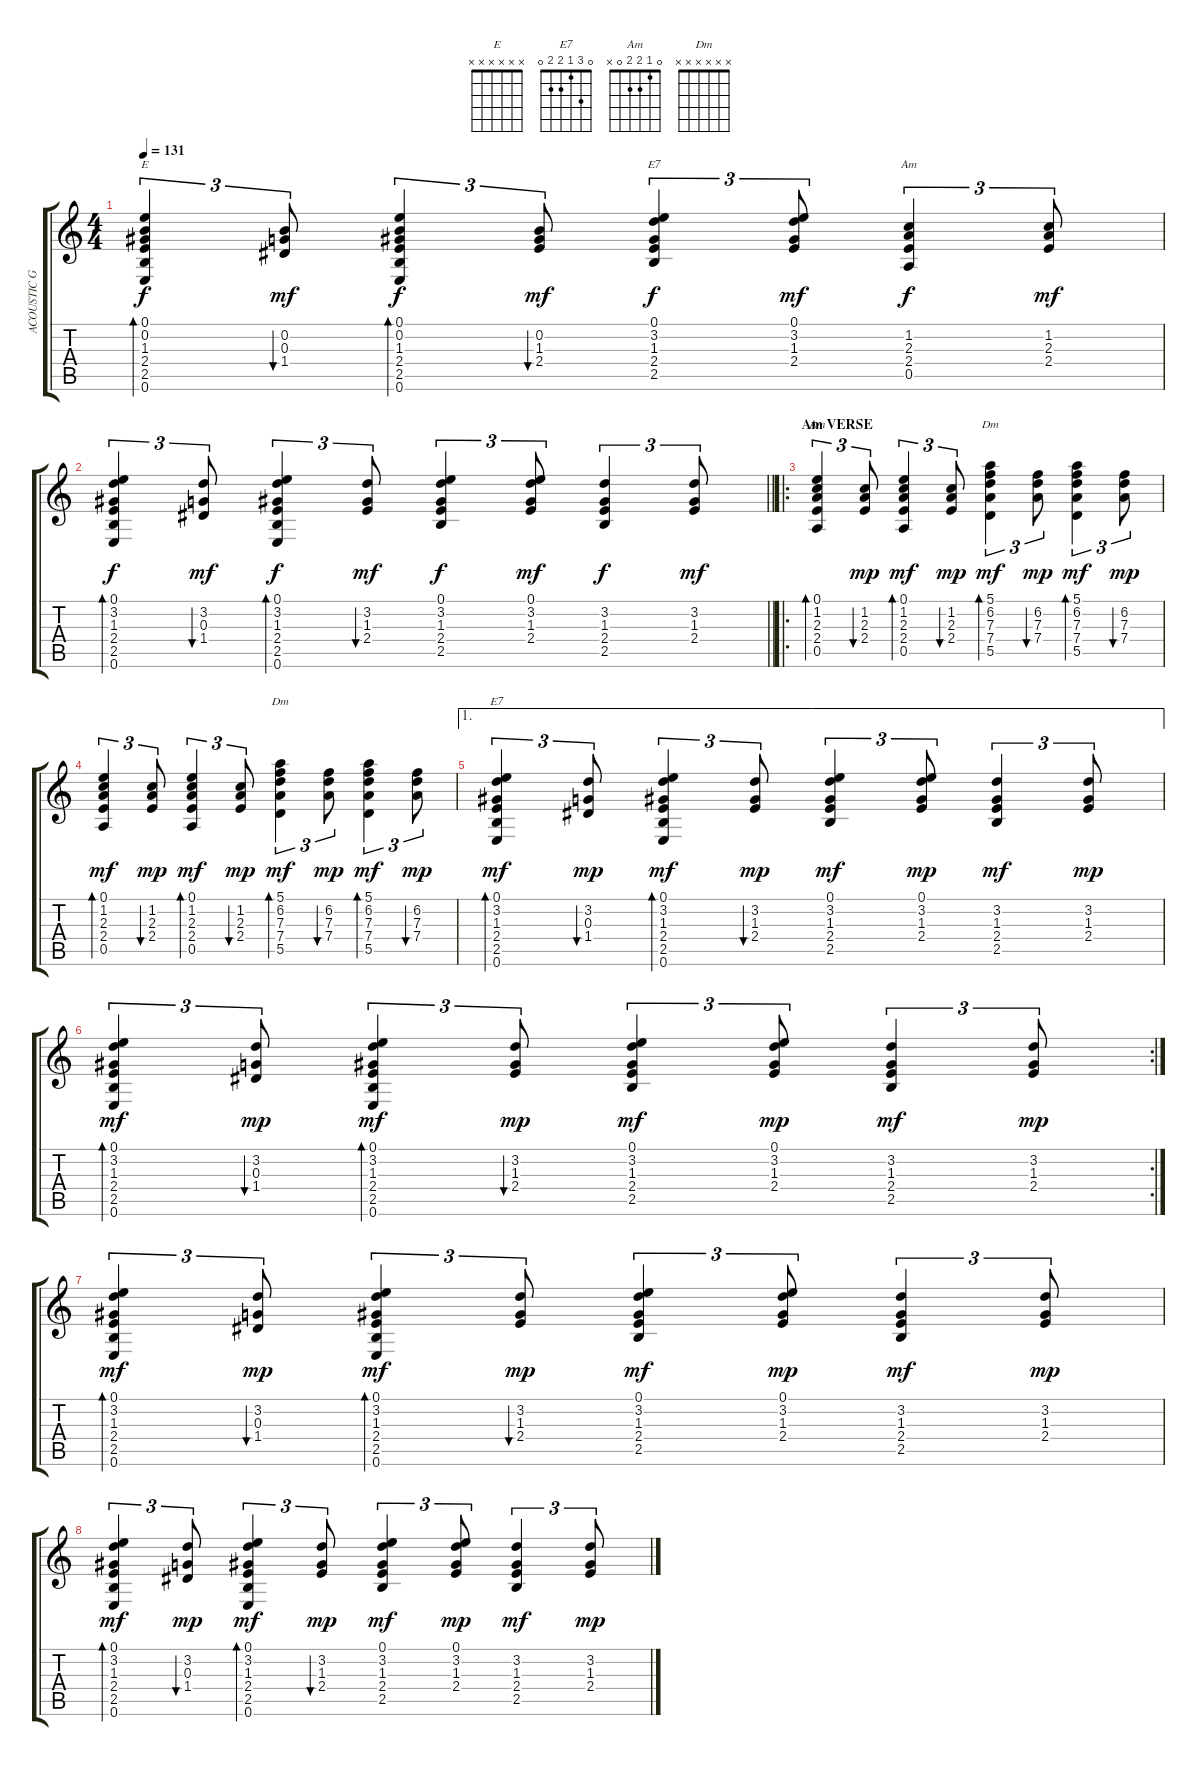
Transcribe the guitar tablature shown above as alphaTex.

\track ("ACOUSTIC GTR - Rhythm" "ACOUSTIC G") {instrument acousticguitarnylon}
\staff {score tabs}
\tuning (E4 B3 G3 D3 A2 E2) {hide}
\chord ("E" x x x x x x)
\chord ("E7" x x x x x x)
\chord ("Am" x x x x x x)
\chord ("Am" 0 1 2 2 0 x)
\chord ("Dm" 5 6 7 7 5 x) {firstfret 5 barre 5}
\chord ("Dm" x x x x x x)
\chord ("E7" 0 3 1 2 2 0)
\ts (4 4)
\tempo 131
\clef g2
\ks c
(0.1 0.2 1.3 2.4 2.5 0.6).4{tu (3 2) bd 30 ch "E" dy f} (0.2 0.3 1.4).8{tu (3 2) bu 240 dy mf} (0.1 0.2 1.3 2.4 2.5 0.6).4{tu (3 2) bd 30 dy f} (0.2 1.3 2.4).8{tu (3 2) bu 240 dy mf} (0.1 3.2 1.3 2.4 2.5).4{tu (3 2) ch "E7" dy f} (0.1 3.2 1.3 2.4).8{tu (3 2) dy mf} (1.2 2.3 2.4 0.5).4{tu (3 2) ch "Am" dy f} (1.2 2.3 2.4).8{tu (3 2) dy mf} |
\barLineRight lightlight
(0.1 3.2 1.3 2.4 2.5 0.6).4{tu (3 2) bd 30 dy f} (3.2 0.3 1.4).8{tu (3 2) bu 240 dy mf} (0.1 3.2 1.3 2.4 2.5 0.6).4{tu (3 2) bd 30 dy f} (3.2 1.3 2.4).8{tu (3 2) bu 240 dy mf} (0.1 3.2 1.3 2.4 2.5).4{tu (3 2) dy f} (0.1 3.2 1.3 2.4).8{tu (3 2) dy mf} (3.2 1.3 2.4 2.5).4{tu (3 2) dy f} (3.2 1.3 2.4).8{tu (3 2) dy mf} |
\ro
\section ("" "Am VERSE")
(0.1 1.2 2.3 2.4 0.5).4{tu (3 2) bd 30 ch "Am"} (1.2 2.3 2.4).8{tu (3 2) bu 240 dy mp} (0.1 1.2 2.3 2.4 0.5).4{tu (3 2) bd 30 dy mf} (1.2 2.3 2.4).8{tu (3 2) bu 240 dy mp} (5.1 6.2 7.3 7.4 5.5).4{tu (3 2) bd 30 ch "Dm" dy mf} (6.2 7.3 7.4).8{tu (3 2) bu 240 dy mp} (5.1 6.2 7.3 7.4 5.5).4{tu (3 2) bd 30 dy mf} (6.2 7.3 7.4).8{tu (3 2) bu 240 dy mp} |
(0.1 1.2 2.3 2.4 0.5).4{tu (3 2) bd 30 dy mf} (1.2 2.3 2.4).8{tu (3 2) bu 240 dy mp} (0.1 1.2 2.3 2.4 0.5).4{tu (3 2) bd 30 dy mf} (1.2 2.3 2.4).8{tu (3 2) bu 240 dy mp} (5.1 6.2 7.3 7.4 5.5).4{tu (3 2) bd 30 ch "Dm" dy mf} (6.2 7.3 7.4).8{tu (3 2) bu 240 dy mp} (5.1 6.2 7.3 7.4 5.5).4{tu (3 2) bd 30 dy mf} (6.2 7.3 7.4).8{tu (3 2) bu 240 dy mp} |
\ae 1
(0.1 3.2 1.3 2.4 2.5 0.6).4{tu (3 2) bd 30 ch "E7" dy mf} (3.2 0.3 1.4).8{tu (3 2) bu 240 dy mp} (0.1 3.2 1.3 2.4 2.5 0.6).4{tu (3 2) bd 30 dy mf} (3.2 1.3 2.4).8{tu (3 2) bu 240 dy mp} (0.1 3.2 1.3 2.4 2.5).4{tu (3 2) dy mf} (0.1 3.2 1.3 2.4).8{tu (3 2) dy mp} (3.2 1.3 2.4 2.5).4{tu (3 2) dy mf} (3.2 1.3 2.4).8{tu (3 2) dy mp} |
\rc 2
(0.1 3.2 1.3 2.4 2.5 0.6).4{tu (3 2) bd 30 dy mf} (3.2 0.3 1.4).8{tu (3 2) bu 240 dy mp} (0.1 3.2 1.3 2.4 2.5 0.6).4{tu (3 2) bd 30 dy mf} (3.2 1.3 2.4).8{tu (3 2) bu 240 dy mp} (0.1 3.2 1.3 2.4 2.5).4{tu (3 2) dy mf} (0.1 3.2 1.3 2.4).8{tu (3 2) dy mp} (3.2 1.3 2.4 2.5).4{tu (3 2) dy mf} (3.2 1.3 2.4).8{tu (3 2) dy mp} |
(0.1 3.2 1.3 2.4 2.5 0.6).4{tu (3 2) bd 30 dy mf} (3.2 0.3 1.4).8{tu (3 2) bu 240 dy mp} (0.1 3.2 1.3 2.4 2.5 0.6).4{tu (3 2) bd 30 dy mf} (3.2 1.3 2.4).8{tu (3 2) bu 240 dy mp} (0.1 3.2 1.3 2.4 2.5).4{tu (3 2) dy mf} (0.1 3.2 1.3 2.4).8{tu (3 2) dy mp} (3.2 1.3 2.4 2.5).4{tu (3 2) dy mf} (3.2 1.3 2.4).8{tu (3 2) dy mp} |
(0.1 3.2 1.3 2.4 2.5 0.6).4{tu (3 2) bd 30 dy mf} (3.2 0.3 1.4).8{tu (3 2) bu 240 dy mp} (0.1 3.2 1.3 2.4 2.5 0.6).4{tu (3 2) bd 30 dy mf} (3.2 1.3 2.4).8{tu (3 2) bu 240 dy mp} (0.1 3.2 1.3 2.4 2.5).4{tu (3 2) dy mf} (0.1 3.2 1.3 2.4).8{tu (3 2) dy mp} (3.2 1.3 2.4 2.5).4{tu (3 2) dy mf} (3.2 1.3 2.4).8{tu (3 2) dy mp}
